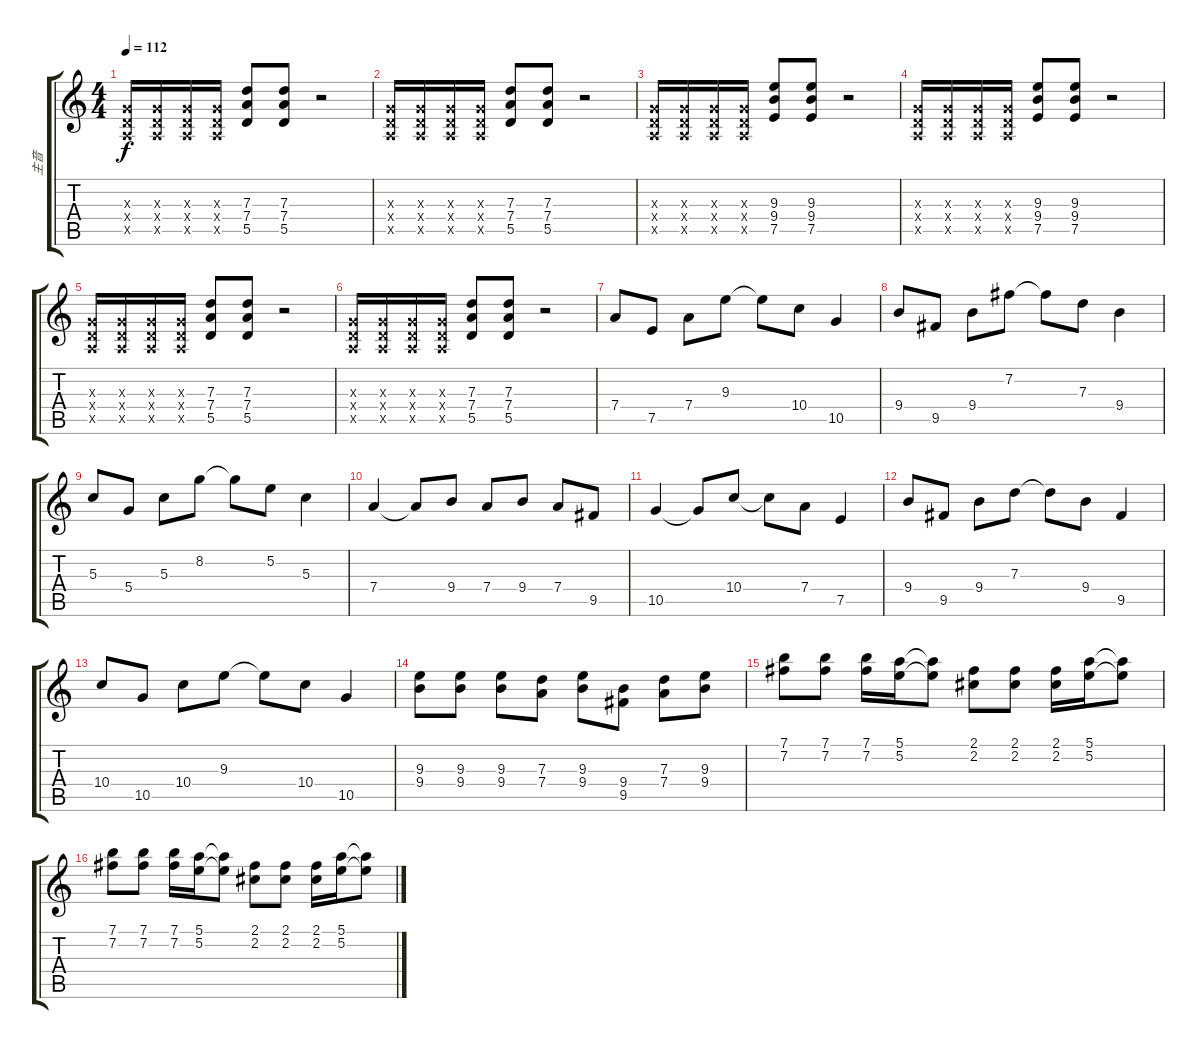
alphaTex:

\track ("主音" "主音") {instrument distortionguitar}
\staff {score tabs}
\tuning (E4 B3 G3 D3 A2 E2) {hide}
\ts (4 4)
\tempo 112
\clef g2
\ks c
(0.3{x} 0.4{x} 0.5{x}).16{dy f} (0.3{x} 0.4{x} 0.5{x}).16 (0.3{x} 0.4{x} 0.5{x}).16 (0.3{x} 0.4{x} 0.5{x}).16 (7.3 7.4 5.5).8 (7.3 7.4 5.5).8 r.2 |
(0.3{x} 0.4{x} 0.5{x}).16 (0.3{x} 0.4{x} 0.5{x}).16 (0.3{x} 0.4{x} 0.5{x}).16 (0.3{x} 0.4{x} 0.5{x}).16 (7.3 7.4 5.5).8 (7.3 7.4 5.5).8 r.2 |
(0.3{x} 0.4{x} 0.5{x}).16 (0.3{x} 0.4{x} 0.5{x}).16 (0.3{x} 0.4{x} 0.5{x}).16 (0.3{x} 0.4{x} 0.5{x}).16 (9.3 9.4 7.5).8 (9.3 9.4 7.5).8 r.2 |
(0.3{x} 0.4{x} 0.5{x}).16 (0.3{x} 0.4{x} 0.5{x}).16 (0.3{x} 0.4{x} 0.5{x}).16 (0.3{x} 0.4{x} 0.5{x}).16 (9.3 9.4 7.5).8 (9.3 9.4 7.5).8 r.2 |
(0.3{x} 0.4{x} 0.5{x}).16 (0.3{x} 0.4{x} 0.5{x}).16 (0.3{x} 0.4{x} 0.5{x}).16 (0.3{x} 0.4{x} 0.5{x}).16 (7.3 7.4 5.5).8 (7.3 7.4 5.5).8 r.2 |
(0.3{x} 0.4{x} 0.5{x}).16 (0.3{x} 0.4{x} 0.5{x}).16 (0.3{x} 0.4{x} 0.5{x}).16 (0.3{x} 0.4{x} 0.5{x}).16 (7.3 7.4 5.5).8 (7.3 7.4 5.5).8 r.2 |
7.4.8 7.5.8 7.4.8 9.3.8 9.3{t}.8 10.4.8 10.5.4 |
9.4.8 9.5.8 9.4.8 7.2.8 7.2{t}.8 7.3.8 9.4.4 |
5.3.8 5.4.8 5.3.8 8.2.8 8.2{t}.8 5.2.8 5.3.4 |
7.4.4 7.4{t}.8 9.4.8 7.4.8 9.4.8 7.4.8 9.5.8 |
10.5.4 10.5{t}.8 10.4.8 10.4{t}.8 7.4.8 7.5.4 |
9.4.8 9.5.8 9.4.8 7.3.8 7.3{t}.8 9.4.8 9.5.4 |
10.4.8 10.5.8 10.4.8 9.3.8 9.3{t}.8 10.4.8 10.5.4 |
(9.3 9.4).8 (9.3 9.4).8 (9.3 9.4).8 (7.3 7.4).8 (9.3 9.4).8 (9.4 9.5).8 (7.3 7.4).8 (9.3 9.4).8 |
(7.1 7.2).8 (7.1 7.2).8 (7.1 7.2).16 (5.1 5.2).16 (5.1{t} 5.2{t}).8 (2.1 2.2).8 (2.1 2.2).8 (2.1 2.2).16 (5.1 5.2).16 (5.1{t} 5.2{t}).8 |
(7.1 7.2).8 (7.1 7.2).8 (7.1 7.2).16 (5.1 5.2).16 (5.1{t} 5.2{t}).8 (2.1 2.2).8 (2.1 2.2).8 (2.1 2.2).16 (5.1 5.2).16 (5.1{t} 5.2{t}).8
